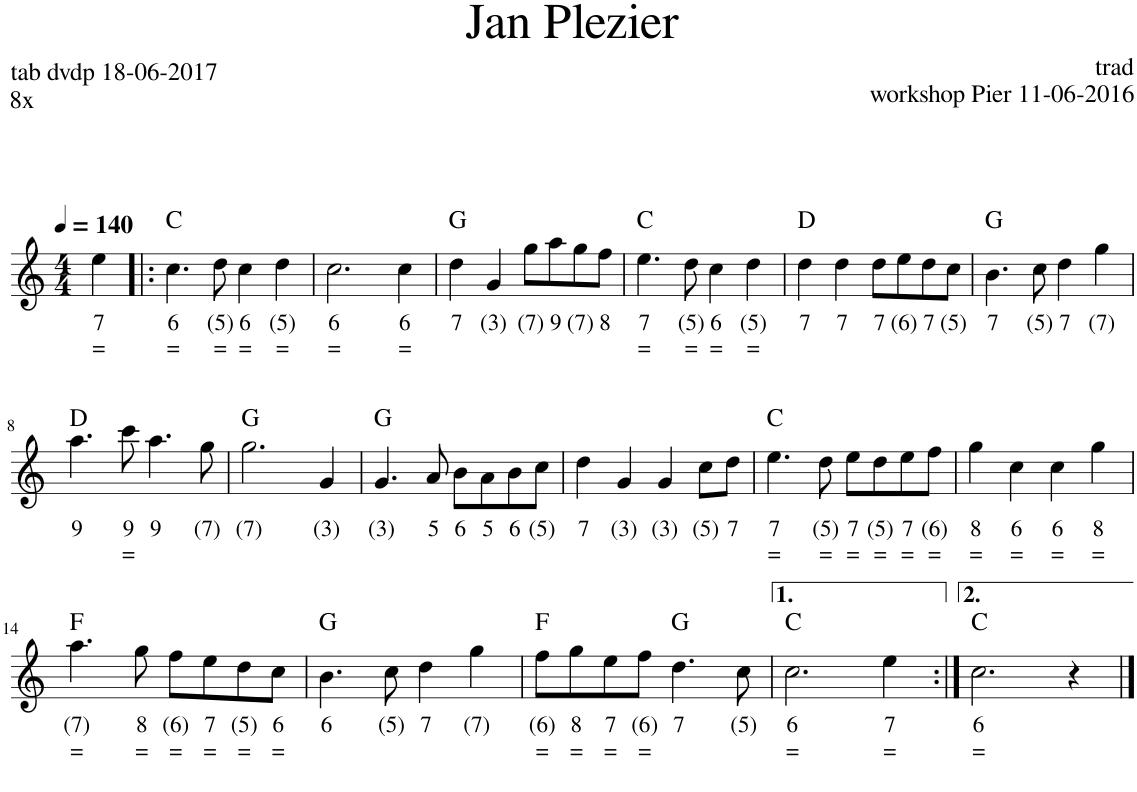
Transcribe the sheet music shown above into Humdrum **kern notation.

**kern	**text	**text	**kern	**text	**text	**kern	**text	**text	**kern	**text	**text	**harte
*part4	*part4	*part4	*part3	*part3	*part3	*part2	*part2	*part2	*part1	*part1	*part1	*part1
*staff4	*staff4	*staff4	*staff3	*staff3	*staff3	*staff2	*staff2	*staff2	*staff1	*staff1	*staff1	*
*I"Stem	*	*	*I"Stem	*	*	*I"Stem	*	*	*I"Stem	*	*	*
*stria5	*	*	*stria5	*	*	*stria5	*	*	*	*	*	*
*clefG2	*	*	*clefG2	*	*	*clefG2	*	*	*clefG2	*	*	*
*k[]	*	*	*k[]	*	*	*k[]	*	*	*k[]	*	*	*
*M4/4	*	*	*M4/4	*	*	*M4/4	*	*	*M4/4	*	*	*
*MM140	*	*	*MM140	*	*	*MM140	*	*	*MM140	*	*	*
=1	=1	=1	=1	=1	=1	=1	=1	=1	=1	=1	=1	=1
!	!	!	!	!	!	!LO:TX:a:t=1e st okt lager	!	!	!	!	!	!
!	!	!	!LO:TX:a:t=2e stem	!	!	!	!	!	!	!	!	!
!LO:TX:a:t=3e st cello okt omhoog	!	!	!	!	!	!	!	!	!	!	!	!
!	!	!	!	!	!	!	!	!	!	!LO:LY:b	!LO:LY:b	!
4r	.	.	4e	4	=	4e	4	=	4ee\	7	=	.
=2!|:	=2!|:	=2!|:	=2!|:	=2!|:	=2!|:	=2!|:	=2!|:	=2!|:	=2!|:	=2!|:	=2!|:	=2!|:
!	!	!	!	!	!	!	!	!	!	!LO:LY:b	!LO:LY:b	!
2c	3	=	2e	4	=	4.c	3	=	4.cc\	6	=	C:maj
!	!	!	!	!	!	!	!	!	!	!LO:LY:b	!LO:LY:b	!
.	.	.	.	.	.	8d	3	.	8dd\	(5)	=	.
!	!	!	!	!	!	!	!	!	!	!LO:LY:b	!LO:LY:b	!
2d	3	.	2f	(3)	=	4c	3	=	4cc\	6	=	.
!	!	!	!	!	!	!	!	!	!	!LO:LY:b	!LO:LY:b	!
.	.	.	.	.	.	4d	3	.	4dd\	(5)	=	.
=3	=3	=3	=3	=3	=3	=3	=3	=3	=3	=3	=3	=3
!	!	!	!	!	!	!	!	!	!	!LO:LY:b	!LO:LY:b	!
4e	4	=	4g	5	=	2.c	3	=	2.cc\	6	=	.
4d	3	.	4f	(3)	=	.	.	.	.	.	.	.
4c	3	=	4e	4	=	.	.	.	.	.	.	.
!	!	!	!	!	!	!	!	!	!	!LO:LY:b	!LO:LY:b	!
4cc	6	=	4c	3	=	4c	3	=	4cc\	6	=	.
=4	=4	=4	=4	=4	=4	=4	=4	=4	=4	=4	=4	=4
!	!	!	!	!	!	!	!	!	!	!LO:LY:b	!	!
4dd	7	.	4g	(3)	.	4d	3	.	4dd\	7	.	G:maj
!	!	!	!	!	!	!	!	!	!	!LO:LY:b	!	!
4g	(3)	.	4g	(3)	.	4G	2	=	4g/	(3)	.	.
!	!	!	!	!	!	!	!	!	!	!LO:LY:b	!	!
8g/L	(3)	.	8g/L	(3)	.	8g/L	(3)	.	8gg\L	(7)	.	.
!	!	!	!	!	!	!	!	!	!	!LO:LY:b	!	!
8a/J	5	.	8a/J	5	.	8a/J	5	.	8aa\	9	.	.
!	!	!	!	!	!	!	!	!	!	!LO:LY:b	!	!
8g/L	(3)	.	8g/L	(3)	.	8g/L	(3)	.	8gg\	(7)	.	.
!	!	!	!	!	!	!	!	!	!	!LO:LY:b	!	!
8f/J	4	.	8f/J	4	.	8f/J	4	.	8ff\J	8	.	.
=5	=5	=5	=5	=5	=5	=5	=5	=5	=5	=5	=5	=5
!	!	!	!	!	!	!	!	!	!	!LO:LY:b	!LO:LY:b	!
4c	3	=	4.e	4	=	4.e	4	=	4.ee\	7	=	C:maj
4e	4	=	.	.	.	.	.	.	.	.	.	.
!	!	!	!	!	!	!	!	!	!	!LO:LY:b	!LO:LY:b	!
.	.	.	8d	3	.	8d	3	.	8dd\	(5)	=	.
!	!	!	!	!	!	!	!	!	!	!LO:LY:b	!LO:LY:b	!
4cc	6	=	4c	3	=	4c	3	=	4cc\	6	=	.
!	!	!	!	!	!	!	!	!	!	!LO:LY:b	!LO:LY:b	!
4cc	6	=	4ee	7	=	4d	3	.	4dd\	(5)	=	.
=6	=6	=6	=6	=6	=6	=6	=6	=6	=6	=6	=6	=6
!	!	!	!	!	!	!	!	!	!	!LO:LY:b	!	!
2g	(3)	.	4dd	7	.	4d	3	.	4dd\	7	.	D:maj
!	!	!	!	!	!	!	!	!	!	!LO:LY:b	!	!
.	.	.	4dd	7	.	4d	3	.	4dd\	7	.	.
!	!	!	!	!	!	!	!	!	!	!LO:LY:b	!	!
4f#X	1	=	8dd\L	7	.	8d/L	3	.	8dd\L	7	.	.
!	!	!	!	!	!	!	!	!	!	!LO:LY:b	!	!
.	.	.	8ee\J	(6)	.	8e/J	(2)	.	8ee\	(6)	.	.
!	!	!	!	!	!	!	!	!	!	!LO:LY:b	!	!
4d	3	.	8dd\L	7	.	8d/L	3	.	8dd\	7	.	.
!	!	!	!	!	!	!	!	!	!	!LO:LY:b	!	!
.	.	.	8cc\J	(5)	.	8c/J	3	=	8cc\J	(5)	.	.
=7	=7	=7	=7	=7	=7	=7	=7	=7	=7	=7	=7	=7
!	!	!	!	!	!	!	!	!	!	!LO:LY:b	!	!
4.g	(3)	.	4.b	6	.	4.B	2	.	4.b\	7	.	G:maj
!	!	!	!	!	!	!	!	!	!	!LO:LY:b	!	!
8a	5	.	8cc	(5)	.	8c	3	=	8cc\	(5)	.	.
!	!	!	!	!	!	!	!	!	!	!LO:LY:b	!	!
4b	6	.	4dd	7	.	4d	3	.	4dd\	7	.	.
!	!	!	!	!	!	!	!	!	!	!LO:LY:b	!	!
4g	(3)	.	4gg	(7)	.	4g	(3)	.	4gg\	(7)	.	.
!!LO:LB:g=z
=8	=8	=8	=8	=8	=8	=8	=8	=8	=8	=8	=8	=8
!	!	!	!	!	!	!	!	!	!	!LO:LY:b	!	!
2c	3	=	2ee	(6)	.	4.a	5	.	4.aa\	9	.	D:maj
!	!	!	!	!	!	!	!	!	!	!LO:LY:b	!LO:LY:b	!
.	.	.	.	.	.	8cc	(5)	.	8ccc\	9	=	.
!	!	!	!	!	!	!	!	!	!	!LO:LY:b	!	!
2d	3	.	2ff#X	7	.	4.a	5	.	4.aa\	9	.	.
!	!	!	!	!	!	!	!	!	!	!LO:LY:b	!	!
.	.	.	.	.	.	8g	(3)	.	8gg\	(7)	.	.
=9	=9	=9	=9	=9	=9	=9	=9	=9	=9	=9	=9	=9
!	!	!	!	!	!	!	!	!	!	!LO:LY:b	!	!
4g	(3)	.	2.b 2.gg	(7)7	.	2.g	(3)	.	2.gg\	(7)	.	G:maj
4d	3	.	.	.	.	.	.	.	.	.	.	.
4G	2	=	.	.	.	.	.	.	.	.	.	.
!	!	!	!	!	!	!	!	!	!	!LO:LY:b	!	!
4r	.	.	4B	2	.	4G	2	=	4g/	(3)	.	.
=10	=10	=10	=10	=10	=10	=10	=10	=10	=10	=10	=10	=10
!	!	!	!	!	!	!	!	!	!	!LO:LY:b	!	!
1r	.	.	4.B	2	.	4.G	2	=	4.g/	(3)	.	G:maj
!	!	!	!	!	!	!	!	!	!	!LO:LY:b	!	!
.	.	.	8d	3	.	8A	2	=	8a/	5	.	.
!	!	!	!	!	!	!	!	!	!	!LO:LY:b	!	!
.	.	.	8g/L	(3)	.	8B/L	2	.	8b\L	6	.	.
!	!	!	!	!	!	!	!	!	!	!LO:LY:b	!	!
.	.	.	8d/J	3	.	8A/J	2!	=	8a\	5	.	.
!	!	!	!	!	!	!	!	!	!	!LO:LY:b	!	!
.	.	.	8g/L	(3)	.	8B/L	2	.	8b\	6	.	.
!	!	!	!	!	!	!	!	!	!	!LO:LY:b	!	!
.	.	.	8a/J	5	.	8c/J	3	=	8cc\J	(5)	.	.
=11	=11	=11	=11	=11	=11	=11	=11	=11	=11	=11	=11	=11
!	!	!	!	!	!	!	!	!	!	!LO:LY:b	!	!
4dd	7	.	4b	6	.	4d	3	.	4dd\	7	.	.
!	!	!	!	!	!	!	!	!	!	!LO:LY:b	!	!
4g	(3)	.	4g	(3)	.	4G	2	=	4g/	(3)	.	.
!	!	!	!	!	!	!	!	!	!	!LO:LY:b	!	!
4g	(3)	.	4g	(3)	.	4G	2	=	4g/	(3)	.	.
!	!	!	!	!	!	!	!	!	!	!LO:LY:b	!	!
4r	.	.	8f/L	4	.	8c/L	3	=	8cc\L	(5)	.	.
!	!	!	!	!	!	!	!	!	!	!LO:LY:b	!	!
.	.	.	8g/J	(3)	.	8d/J	3	.	8dd\J	7	.	.
=12	=12	=12	=12	=12	=12	=12	=12	=12	=12	=12	=12	=12
!	!	!	!	!	!	!	!	!	!	!LO:LY:b	!LO:LY:b	!
1r	.	.	4.cc	6	=	4.e	4	=	4.ee\	7	=	C:maj
!	!	!	!	!	!	!	!	!	!	!LO:LY:b	!LO:LY:b	!
.	.	.	8g	5	=	8d	3	.	8dd\	(5)	=	.
!	!	!	!	!	!	!	!	!	!	!LO:LY:b	!LO:LY:b	!
.	.	.	8cc/L	6	=	8e/L	4	=	8ee\L	7	=	.
!	!	!	!	!	!	!	!	!	!	!LO:LY:b	!LO:LY:b	!
.	.	.	8g/J	5	=	8d/J	3	.	8dd\	(5)	=	.
!	!	!	!	!	!	!	!	!	!	!LO:LY:b	!LO:LY:b	!
.	.	.	8cc\L	6	=	8e/L	4	=	8ee\	7	=	.
!	!	!	!	!	!	!	!	!	!	!LO:LY:b	!LO:LY:b	!
.	.	.	8dd\J	(5)	=	8f/J	(3)	=	8ff\J	(6)	=	.
=13	=13	=13	=13	=13	=13	=13	=13	=13	=13	=13	=13	=13
!	!	!	!	!	!	!	!	!	!	!LO:LY:b	!LO:LY:b	!
4gg	8	=	4ee	7	=	4g	5	=	4gg\	8	=	.
!	!	!	!	!	!	!	!	!	!	!LO:LY:b	!LO:LY:b	!
4cc	6	=	4cc	6	=	4c	3	=	4cc\	6	=	.
!	!	!	!	!	!	!	!	!	!	!LO:LY:b	!LO:LY:b	!
4cc	6	=	4cc	6	=	4c	3	=	4cc\	6	=	.
!	!	!	!	!	!	!	!	!	!	!LO:LY:b	!LO:LY:b	!
4e	4	=	4cc	6	=	4g	5	=	4gg\	8	=	.
!!LO:LB:g=z
=14	=14	=14	=14	=14	=14	=14	=14	=14	=14	=14	=14	=14
!	!	!	!	!	!	!	!	!	!	!LO:LY:b	!LO:LY:b	!
4f	(3)	=	4cc	6	=	4.a	(4)	=	4.aa\	(7)	=	F:maj
4a	(4)	=	4cc#X	(1)	.	.	.	.	.	.	.	.
!	!	!	!	!	!	!	!	!	!	!LO:LY:b	!LO:LY:b	!
.	.	.	.	.	.	8g	5	=	8gg\	8	=	.
!	!	!	!	!	!	!	!	!	!	!LO:LY:b	!LO:LY:b	!
4d	3	.	8dd\L	(5)	=	8f/L	(3)	=	8ff\L	(6)	=	.
!	!	!	!	!	!	!	!	!	!	!LO:LY:b	!LO:LY:b	!
.	.	.	8ee\J	7	=	8e/J	4	=	8ee\	7	=	.
!	!	!	!	!	!	!	!	!	!	!LO:LY:b	!LO:LY:b	!
4f	(3)	=	8dd\L	(5)	=	8d/L	3	.	8dd\	(5)	=	.
!	!	!	!	!	!	!	!	!	!	!LO:LY:b	!LO:LY:b	!
.	.	.	8ccn\J	6	=	8c/J	3	=	8cc\J	6	=	.
=15	=15	=15	=15	=15	=15	=15	=15	=15	=15	=15	=15	=15
!	!	!	!	!	!	!	!	!	!	!LO:LY:b	!	!
2.g	(3)	.	4.b	7	.	4.B	2	.	4.b\	6	.	G:maj
!	!	!	!	!	!	!	!	!	!	!LO:LY:b	!	!
.	.	.	8cc	(5)	.	8c	3	=	8cc\	(5)	.	.
!	!	!	!	!	!	!	!	!	!	!LO:LY:b	!	!
.	.	.	4dd	7	.	4d	3	.	4dd\	7	.	.
!	!	!	!	!	!	!	!	!	!	!LO:LY:b	!	!
4e	(2)	.	4gg	(7)	.	4g	(3)	.	4gg\	(7)	.	.
=16	=16	=16	=16	=16	=16	=16	=16	=16	=16	=16	=16	=16
!	!	!	!	!	!	!	!	!	!	!LO:LY:b	!LO:LY:b	!
4a	(4)	=	8ff\L	(6)	=	8f/L	(3)	=	8ff\L	(6)	=	F:maj
!	!	!	!	!	!	!	!	!	!	!LO:LY:b	!LO:LY:b	!
.	.	.	8gg\J	8	=	8g/J	5	=	8gg\	8	=	.
!	!	!	!	!	!	!	!	!	!	!LO:LY:b	!LO:LY:b	!
4f	(3)	=	8ee\L	7	=	8e/L	4	=	8ee\	7	=	.
!	!	!	!	!	!	!	!	!	!	!LO:LY:b	!LO:LY:b	!
.	.	.	8ff\J	(6)	=	8f/J	(3)	=	8ff\J	(6)	=	.
!	!	!	!	!	!	!	!	!	!	!LO:LY:b	!	!
4a	(4)	=	4.dd	7	.	4.d	3	.	4.dd\	7	.	G:maj
4G	2	=	.	.	.	.	.	.	.	.	.	.
!	!	!	!	!	!	!	!	!	!	!LO:LY:b	!	!
.	.	.	8cc	(5)	.	8c	3	=	8cc\	(5)	.	.
=17	=17	=17	=17	=17	=17	=17	=17	=17	=17	=17	=17	=17
!	!	!	!	!	!	!	!	!	!	!LO:LY:b	!LO:LY:b	!
2.c	3	=	2.cc	6	=	2.c	3	=	2.cc\	6	=	C:maj
!	!	!	!	!	!	!	!	!	!	!LO:LY:b	!LO:LY:b	!
4r	.	.	4e	4	=	4e	4	=	4ee\	7	=	.
=18:|!	=18:|!	=18:|!	=18:|!	=18:|!	=18:|!	=18:|!	=18:|!	=18:|!	=18:|!	=18:|!	=18:|!	=18:|!
!	!	!	!	!	!	!	!	!	!	!LO:LY:b	!LO:LY:b	!
2.c	3	=	2.cc	6	=	2.c	3	=	2.cc\	6	=	C:maj
4r	.	.	4r	.	.	4r	.	.	4r	.	.	.
==	==	==	==	==	==	==	==	==	==	==	==	==
*-	*-	*-	*-	*-	*-	*-	*-	*-	*-	*-	*-	*-
